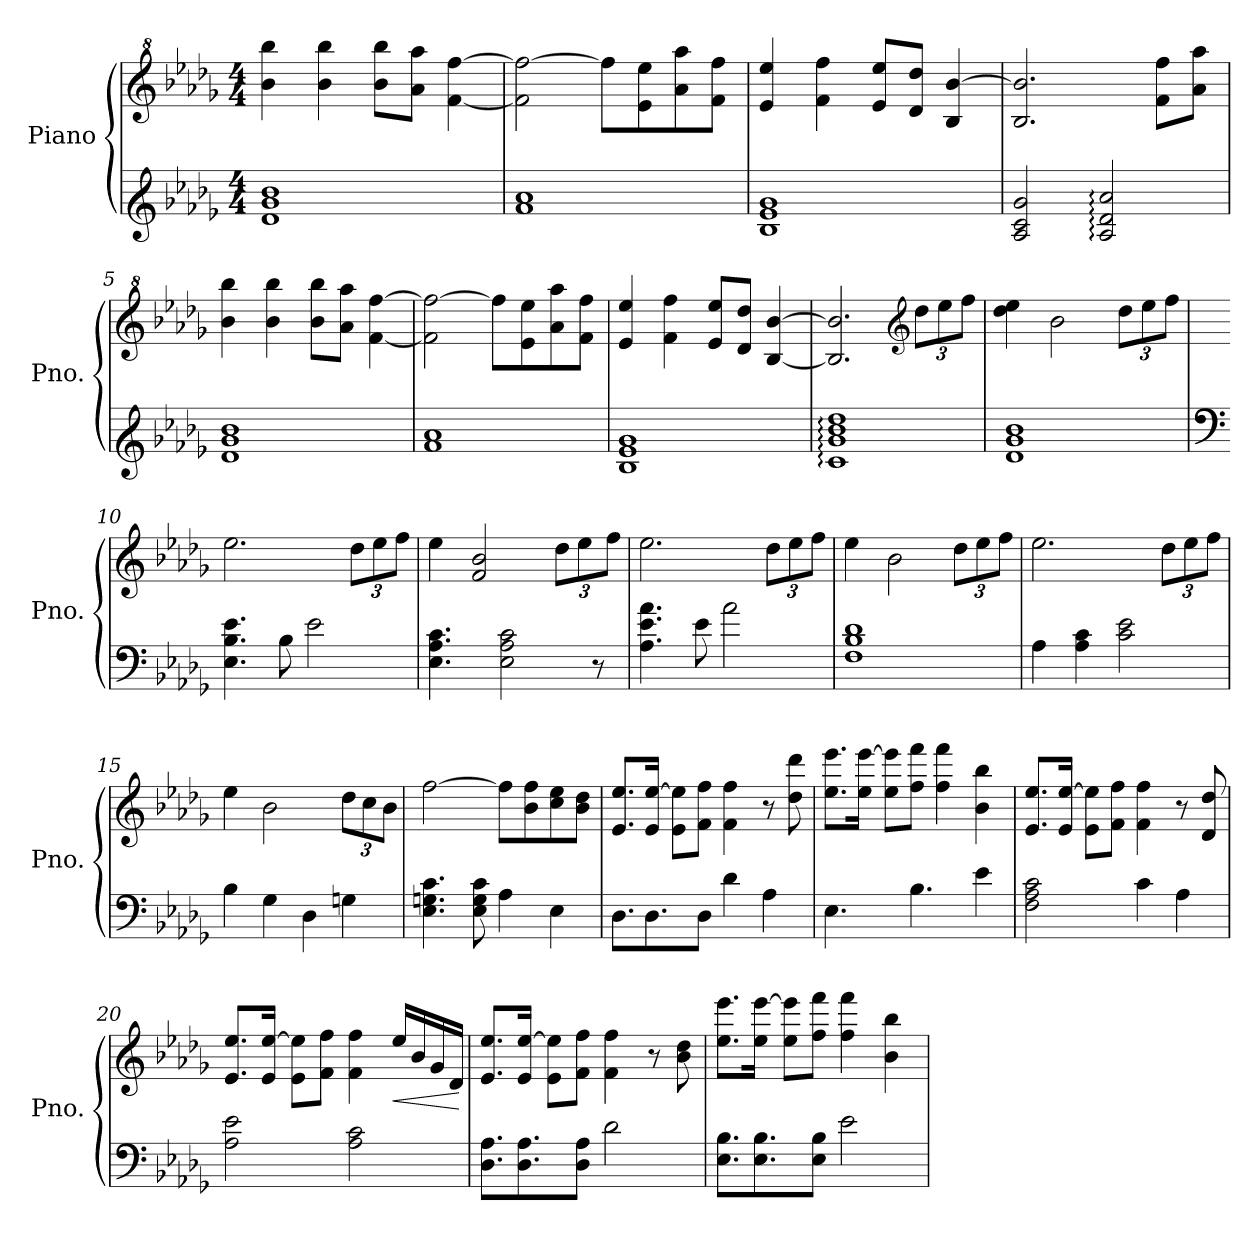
**kern	**kern	**dynam
*part1	*part1	*part1
*staff2	*staff1	*staff1/2
*I"Piano	*	*
*I'Pno.	*	*
*clefG1	*clefG^2	*
*k[b-e-a-d-g-]	*k[b-e-a-d-g-]	*
*M4/4	*M4/4	*
*MM150	*MM150	*
=1	=1	=1
!	!	!LO:DY:b=2
!	!	!LO:DY:n=1:b
1f 1b- 1dd-	4bb-\ 4bbb-\	mf f
.	4bb-\ 4bbb-\	.
.	8bb-\ 8bbb-\L	.
.	8aa-\ 8aaa-\J	.
.	[4ff\ [4fff\	.
=2	=2	=2
1a- 1cc	2ff\] 2fff\_	.
.	8fff\L]	.
.	8ee-\ 8eee-\	.
.	8aa-\ 8aaa-\	.
.	8ff\ 8fff\J	.
=3	=3	=3
1d- 1g- 1b-	4ee-/ 4eee-/	.
.	4ff\ 4fff\	.
.	8ee-/ 8eee-/L	.
.	8dd-/ 8ddd-/J	.
.	4b-/ [4bb-/	.
=4	=4	=4
2c/ 2e-/ 2b-/	2.b-/ 2.bb-/]	.
2c/: 2f/: 2cc/:	.	.
.	8ff\ 8fff\L	.
.	8aa-\ 8aaa-\J	.
=5	=5	=5
1f 1b- 1dd-	4bb-\ 4bbb-\	.
.	4bb-\ 4bbb-\	.
.	8bb-\ 8bbb-\L	.
.	8aa-\ 8aaa-\J	.
.	[4ff\ [4fff\	.
=6	=6	=6
1a- 1cc	2ff\] 2fff\_	.
.	8fff\L]	.
.	8ee-\ 8eee-\	.
.	8aa-\ 8aaa-\	.
.	8ff\ 8fff\J	.
!!LO:LB:g=z
=7	=7	=7
1d- 1g- 1b-	4ee-/ 4eee-/	.
.	4ff\ 4fff\	.
.	8ee-/ 8eee-/L	.
.	8dd-/ 8ddd-/J	.
.	[4b-/ [4bb-/	.
=8	=8	=8
1e-: 1b-: 1dd-: 1ff:	2.b-/] 2.bb-/]	.
*	*clefG2	*
*	*Xbrackettup	*
.	12dd-\L	.
.	12ee-\	.
.	12ff\J	.
=9	=9	=9
1f 1b- 1dd-	4dd-\ 4ee-\	.
.	2b-\	.
.	12dd-\L	.
.	12ee-\	.
.	12ff\J	.
=10	=10	=10
*clefF4	*	*
4.E-\ 4.B-\ 4.e-\	2.ee-\	.
8B-\	.	.
2e-\	.	.
.	12dd-\L	.
.	12ee-\	.
.	12ff\J	.
=11	=11	=11
4.E-\ 4.A-\ 4.c\	4ee-\	.
.	2f/ 2b-/	.
2E-\ 2A-\ 2c\	.	.
.	12dd-\L	.
.	12ee-\	.
8r	.	.
.	12ff\J	.
=12	=12	=12
4.A-\ 4.e-\ 4.a-\	2.ee-\	.
8e-\	.	.
2a-\	.	.
.	12dd-\L	.
.	12ee-\	.
.	12ff\J	.
!!LO:LB:g=z
=13	=13	=13
1F 1B- 1d-	4ee-\	.
.	2b-\	.
.	12dd-\L	.
.	12ee-\	.
.	12ff\J	.
=14	=14	=14
4A-\	2.ee-\	.
4A-\ 4c\	.	.
2c\ 2e-\	.	.
.	12dd-\L	.
.	12ee-\	.
.	12ff\J	.
=15	=15	=15
4B-\	4ee-\	.
4G-\	2b-\	.
4D-\	.	.
4Gn\	12dd-\L	.
.	12cc\	.
.	12b-\J	.
=16	=16	=16
4.E-\ 4.Gn\ 4.c\	[2ff\	.
8E-\ 8G\ 8c\	.	.
4A-\	8ff\L]	.
.	8b-\ 8ff\	.
4E-\	8cc\ 8ee-\	.
.	8b-\ 8dd-\J	.
=17	=17	=17
8.D-\L	8.e-/ 8.ee-/L	.
8.D-\	16e-/ [16ee-/Jk	.
.	8e-\ 8ee-\]L	.
8D-\J	8f\ 8ff\J	.
4d-\	4f\ 4ff\	.
4A-\	8r	.
.	8dd-\ 8ddd-\	.
!!LO:LB:g=z
=18	=18	=18
4.E-\	8.ee-\ 8.eee-\L	.
.	16ee-\ [16eee-\Jk	.
.	8ee-\ 8eee-\]L	.
4.B-\	8ff\ 8fff\J	.
.	4ff\ 4fff\	.
4e-\	4b-\ 4bb-\	.
=19	=19	=19
2F\ 2A-\ 2c\	8.e-/ 8.ee-/L	.
.	16e-/ [16ee-/Jk	.
.	8e-\ 8ee-\]L	.
.	8f\ 8ff\J	.
4c\	4f\ 4ff\	.
4A-\	8r	.
.	8d-/ 8dd-/	.
=20	=20	=20
2A-\ 2e-\	8.e-/ 8.ee-/L	.
.	16e-/ [16ee-/Jk	.
.	8e-\ 8ee-\]L	.
.	8f\ 8ff\J	.
2A-\ 2c\	4f\ 4ff\	.
!	!	!LO:HP:b
.	16ee-/LL	<
.	16b-/	.
.	16g-/	.
.	16d-/JJ	.
.	.	[
=21	=21	=21
8.D-\ 8.A-\L	8.e-/ 8.ee-/L	.
8.D-\ 8.A-\	16e-/ [16ee-/Jk	.
.	8e-\ 8ee-\]L	.
8D-\ 8A-\J	8f\ 8ff\J	.
2d-\	4f\ 4ff\	.
.	8r	.
.	8b-\ 8dd-\	.
!!LO:LB:g=z
=22	=22	=22
8.E-\ 8.B-\L	8.ee-\ 8.eee-\L	.
8.E-\ 8.B-\	16ee-\ [16eee-\Jk	.
.	8ee-\ 8eee-\]L	.
8E-\ 8B-\J	8ff\ 8fff\J	.
2e-\	4ff\ 4fff\	.
.	4b-\ 4bb-\	.
=	=	=
*-	*-	*-
